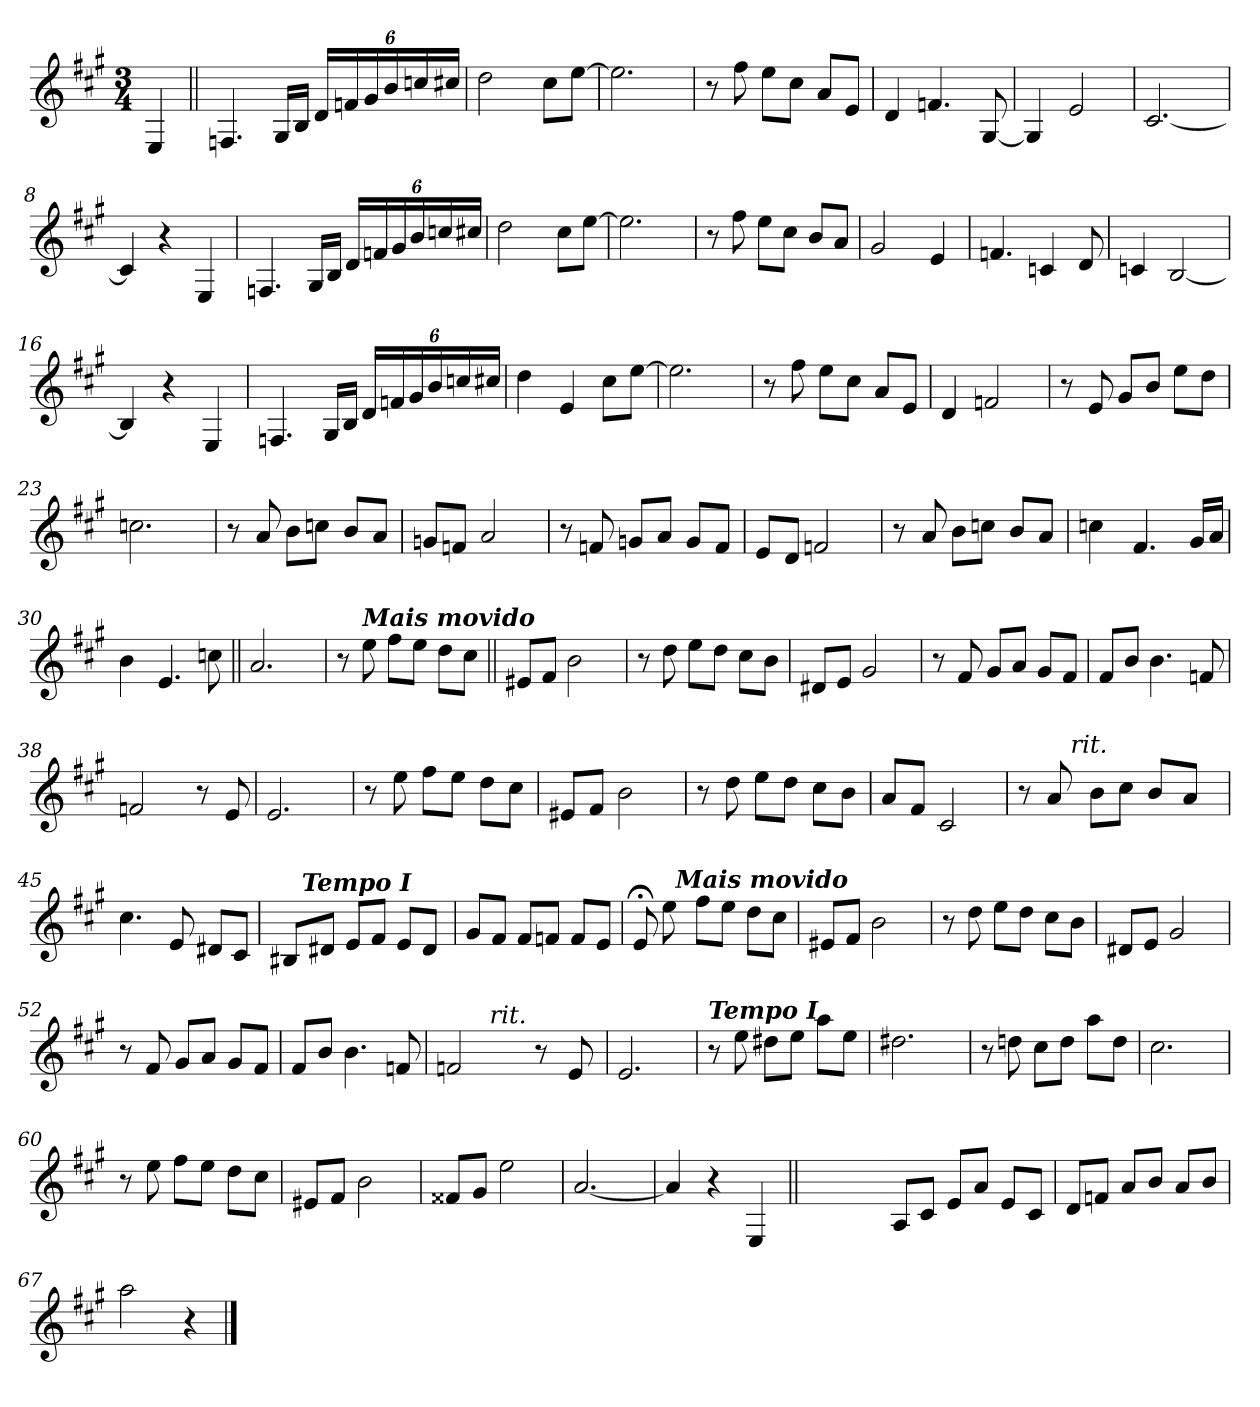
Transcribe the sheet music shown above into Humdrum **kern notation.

**kern
*part1
*staff1
*clefG2
*k[f#c#g#]
*A:
*M3/4
=
4E/
=1||
4.Fn/
16G#/LL
16B/JJ
24d/LL
24fn/
24g#/
24b/
24ccn/
24cc#X/JJ
=2
2dd\
8cc#\L
[8ee\J
=3
2.ee\]
=4
8r
8ff#\
8ee\L
8cc#\J
8a/L
8e/J
!!LO:LB:g=z
=5
4d/
4.fn/
[8G#/
=6
4G#/]
2e/
=7
[2.c#/
=8
4c#/]
4r
4E/
=9
4.Fn/
16G#/LL
16B/JJ
24d/LL
24fn/
24g#/
24b/
24ccn/
24cc#X/JJ
!!LO:LB:g=z
=10
2dd\
8cc#\L
[8ee\J
=11
2.ee\]
=12
8r
8ff#\
8ee\L
8cc#\J
8b/L
8a/J
=13
2g#/
4e/
=14
4.fn/
4cn/
8d/
!!LO:LB:g=z
=15
4cn/
[2B/
=16
4B/]
4r
4E/
=17
4.Fn/
16G#/LL
16B/JJ
24d/LL
24fn/
24g#/
24b/
24ccn/
24cc#X/JJ
=18
4dd\
4e/
8cc#\L
[8ee\J
=19
2.ee\]
!!LO:LB:g=z
=20
8r
8ff#\
8ee\L
8cc#\J
8a/L
8e/J
=21
4d/
2fn/
=22
8r
8e/
8g#/L
8b/J
8ee\L
8dd\J
=23
2.ccn\
=24
8r
8a/
8b\L
8ccn\J
8b/L
8a/J
=25
8gn/L
8fn/J
2a/
!!LO:LB:g=z
=26
8r
8fn/
8gn/L
8a/J
8g/L
8f/J
=27
8e/L
8d/J
2fn/
=28
8r
8a/
8b\L
8ccn\J
8b/L
8a/J
=29
4ccn\
4.f#/
16g#/LL
16a/JJ
=30
4b\
4.e/
8ccn\
!!LO:LB:g=z
=31||
2.a/
=32
8r
!LO:TX:a:Bi:t=Mais movido
8ee\
8ff#\L
8ee\J
8dd\L
8cc#\J
=33||
8e#X/L
8f#/J
2b\
=34
8r
8dd\
8ee\L
8dd\J
8cc#\L
8b\J
=35
8d#X/L
8e/J
2g#/
!!LO:LB:g=z
=36
8r
8f#/
8g#/L
8a/J
8g#/L
8f#/J
=37
8f#/L
8b/J
4.b\
8fn/
=38
2fn/
8r
8e/
=39
2.e/
=40
8r
8ee\
8ff#\L
8ee\J
8dd\L
8cc#\J
!!LO:LB:g=z
=41
8e#X/L
8f#/J
2b\
=42
8r
8dd\
8ee\L
8dd\J
8cc#\L
8b\J
=43
8a/L
8f#/J
2c#/
=44
*^
8r	6ryy
8a/	.
.	96.ryy
!	!LO:TX:a:i:t=rit.
.	3ryy
8b\L	.
8cc#\J	.
8b/L	.
.	6ryy
8a/J	.
.	24ryy
.	48ryy
.	192ryy
*v	*v
=45
4.cc#\
8e/
8d#X/L
8c#/J
!!LO:LB:g=z
=46
*^
8B#X/L	24ryy
.	96ryy
!	!LO:TX:a:Bi:t=Tempo I
.	3%2ryy
8d#X/J	.
8e/L	.
8f#/J	.
8e/L	.
8d#/J	.
.	48.ryy
*v	*v
=47
8g#/L
8f#/J
8f#/L
8fn/J
8f/L
8e/J
=48
*^
8e;</	6ryy
8ee\	.
!	!LO:TX:a:Bi:t=Mais movido
.	3..ryy
8ff#\L	.
8ee\J	.
8dd\L	.
8cc#\J	.
*v	*v
=49
8e#X/L
8f#/J
2b\
=50
8r
8dd\
8ee\L
8dd\J
8cc#\L
8b\J
!!LO:PB:g=z
=51
8d#X/L
8e/J
2g#/
=52
8r
8f#/
8g#/L
8a/J
8g#/L
8f#/J
=53
8f#/L
8b/J
4.b\
8fn/
=54
*^
2fn/	6ryy
.	48.ryy
!	!LO:TX:a:i:t=rit.
.	3ryy
8r	.
.	6ryy
8e/	.
.	24ryy
.	96ryy
*v	*v
=55
2.e/
!!LO:LB:g=z
=56
!LO:TX:a:Bi:t=Tempo I
8r
8ee\
8dd#X\L
8ee\J
8aa\L
8ee\J
=57
2.dd#X\
=58
8r
8ddn\
8cc#\L
8dd\J
8aa\L
8dd\J
=59
2.cc#\
=60
8r
8ee\
8ff#\L
8ee\J
8dd\L
8cc#\J
!!LO:LB:g=z
=61
8e#X/L
8f#/J
2b\
=62
8f##X/L
8g#/J
2ee\
=63
[2.a/
=64
4a/]
4r
4E/
=64X1||
*stria0
2.ryy
!!LO:LB:g=z
=65-
*stria5
8A/L
8c#/J
8e/L
8a/J
8e/L
8c#/J
=66
8d/L
8fn/J
8a/L
8b/J
8a/L
8b/J
=67
2aa\
4r
==
*-
